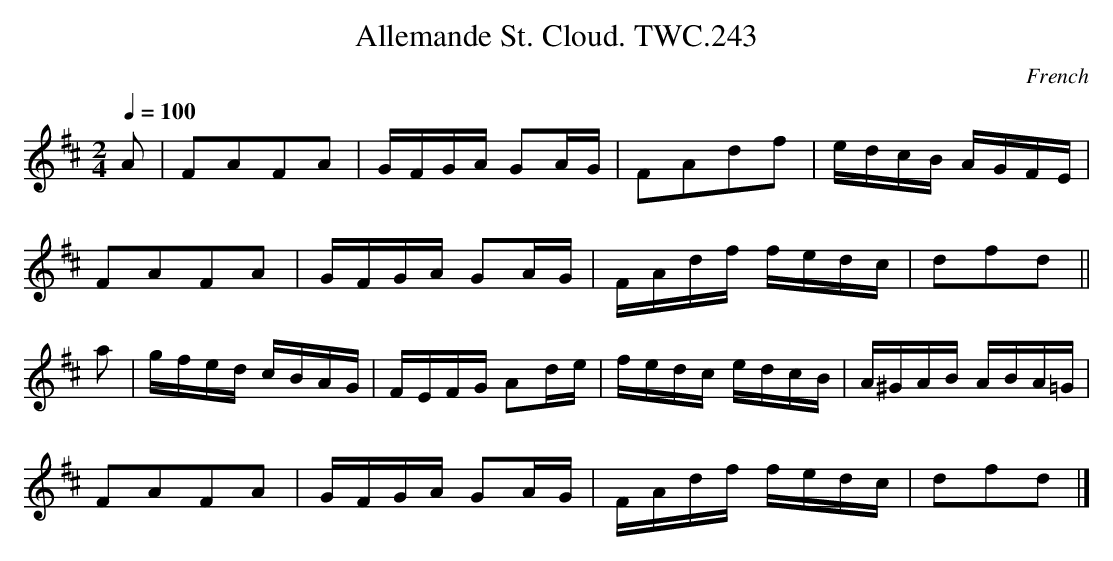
X:1
T:Allemande St. Cloud. TWC.243
M:2/4
L:1/8
Q:1/4=100
C:French
K:D
A|FAFA|G/F/G/A/ GA/G/|FAdf|e/d/c/B/ A/G/F/E/|
FAFA|G/F/G/A/ GA/G/|F/A/d/f/ f/e/d/c/|dfd||
a|g/f/e/d/ c/B/A/G/|F/E/F/G/ Ad/e/|f/e/d/c/ e/d/c/B/|A/^G/A/B/ A/B/A/=G/|
FAFA|G/F/G/A/ GA/G/|F/A/d/f/ f/e/d/c/|dfd|]
